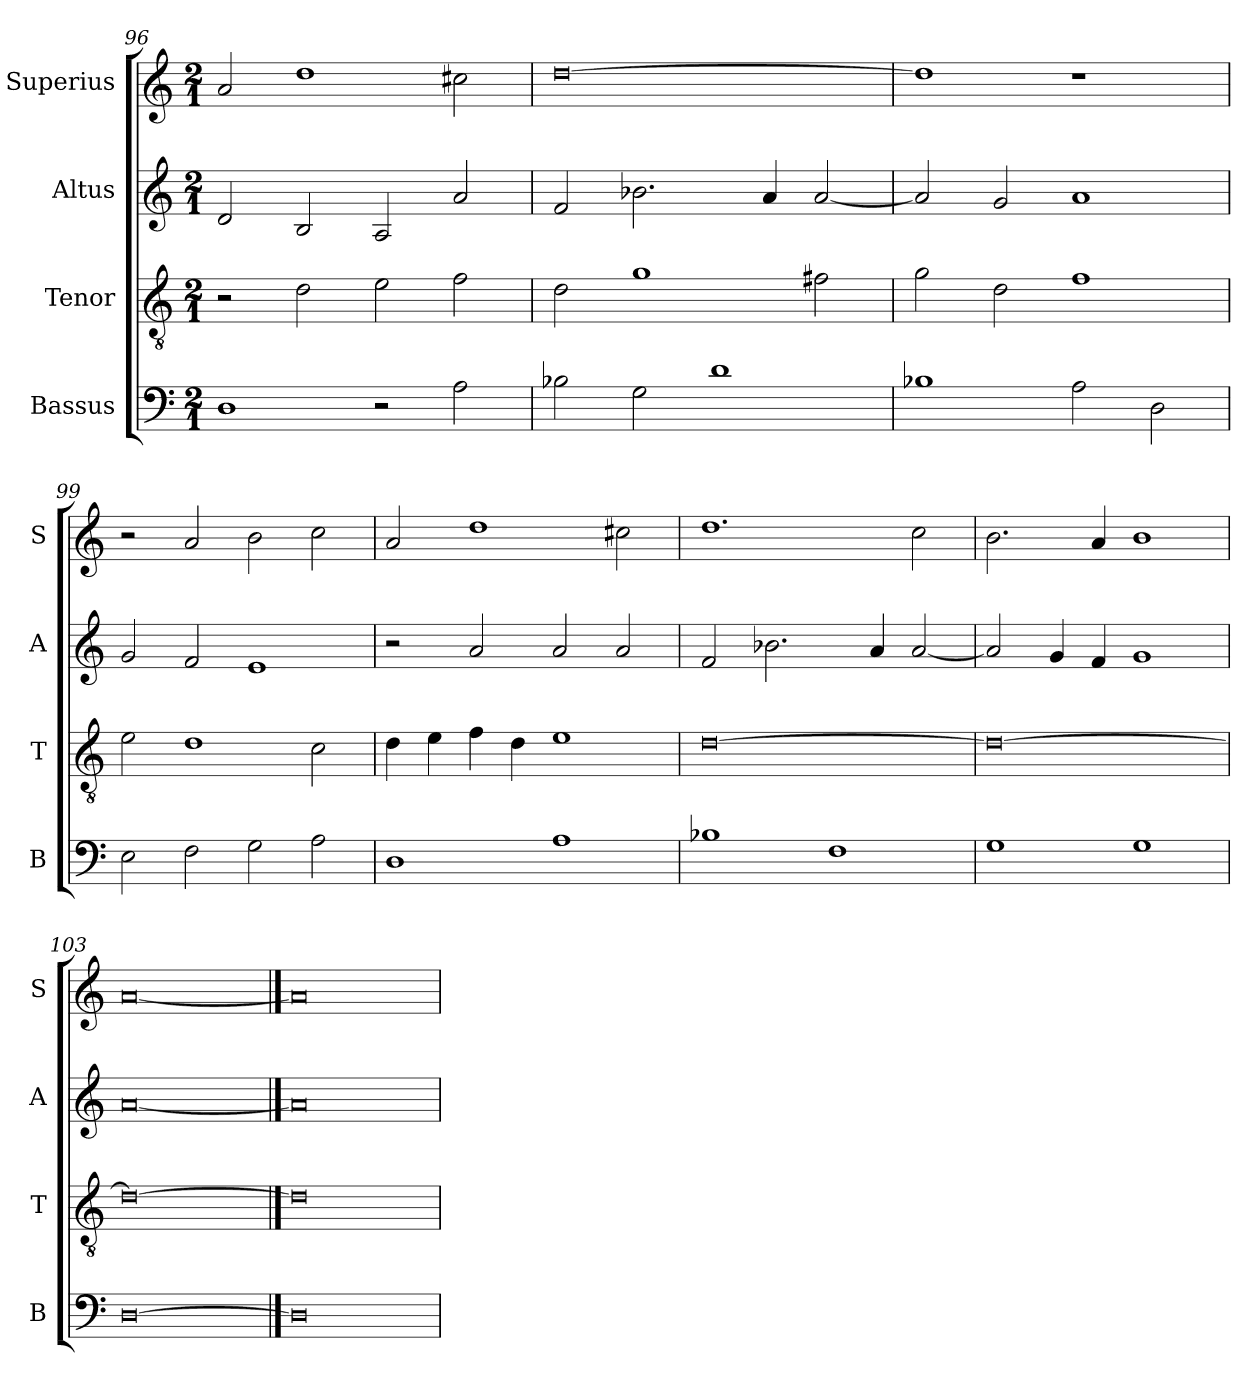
**kern	**kern	**kern	**kern
*part4	*part3	*part2	*part1
*staff4	*staff3	*staff2	*staff1
*I"Bassus	*I"Tenor	*I"Altus	*I"Superius
*I'B	*I'T	*I'A	*I'S
*clefF4	*clefGv2	*clefG2	*clefG2
*k[]	*k[]	*k[]	*k[]
*C:	*C:	*C:	*C:
*M2/1	*M2/1	*M2/1	*M2/1
=96	=96	=96	=96
1D	2r	2d	2a
.	2d	2B	1dd
2r	2e	2A	.
2A	2f	2a	2cc#X
=97	=97	=97	=97
2B-X	2d	2f	[0dd
2G	1g	2.b-X	.
1d	.	.	.
.	.	4a	.
.	2f#X	[2a	.
=98	=98	=98	=98
1B-X	2g	2a]	1dd]
.	2d	2g	.
2A	1f	1a	1r
2D	.	.	.
=99	=99	=99	=99
2E	2e	2g	2r
2F	1d	2f	2a
2G	.	1e	2b
2A	2c	.	2cc
=100	=100	=100	=100
1D	4d	2r	2a
.	4e	.	.
.	4f	2a	1dd
.	4d	.	.
1A	1e	2a	.
.	.	2a	2cc#X
=101	=101	=101	=101
1B-X	[0d	2f	1.dd
.	.	2.b-X	.
1F	.	.	.
.	.	4a	.
.	.	[2a	2cc
=102	=102	=102	=102
1G	0d_	2a]	2.b
.	.	4g	.
.	.	4f	4a
1G	.	1g	1b
=103	=103	=103	=103
[0D	0d_	[0a	[0a
==104	==104	==104	==104
0D]	0d]	0a]	0a]
=	=	=	=
*-	*-	*-	*-
